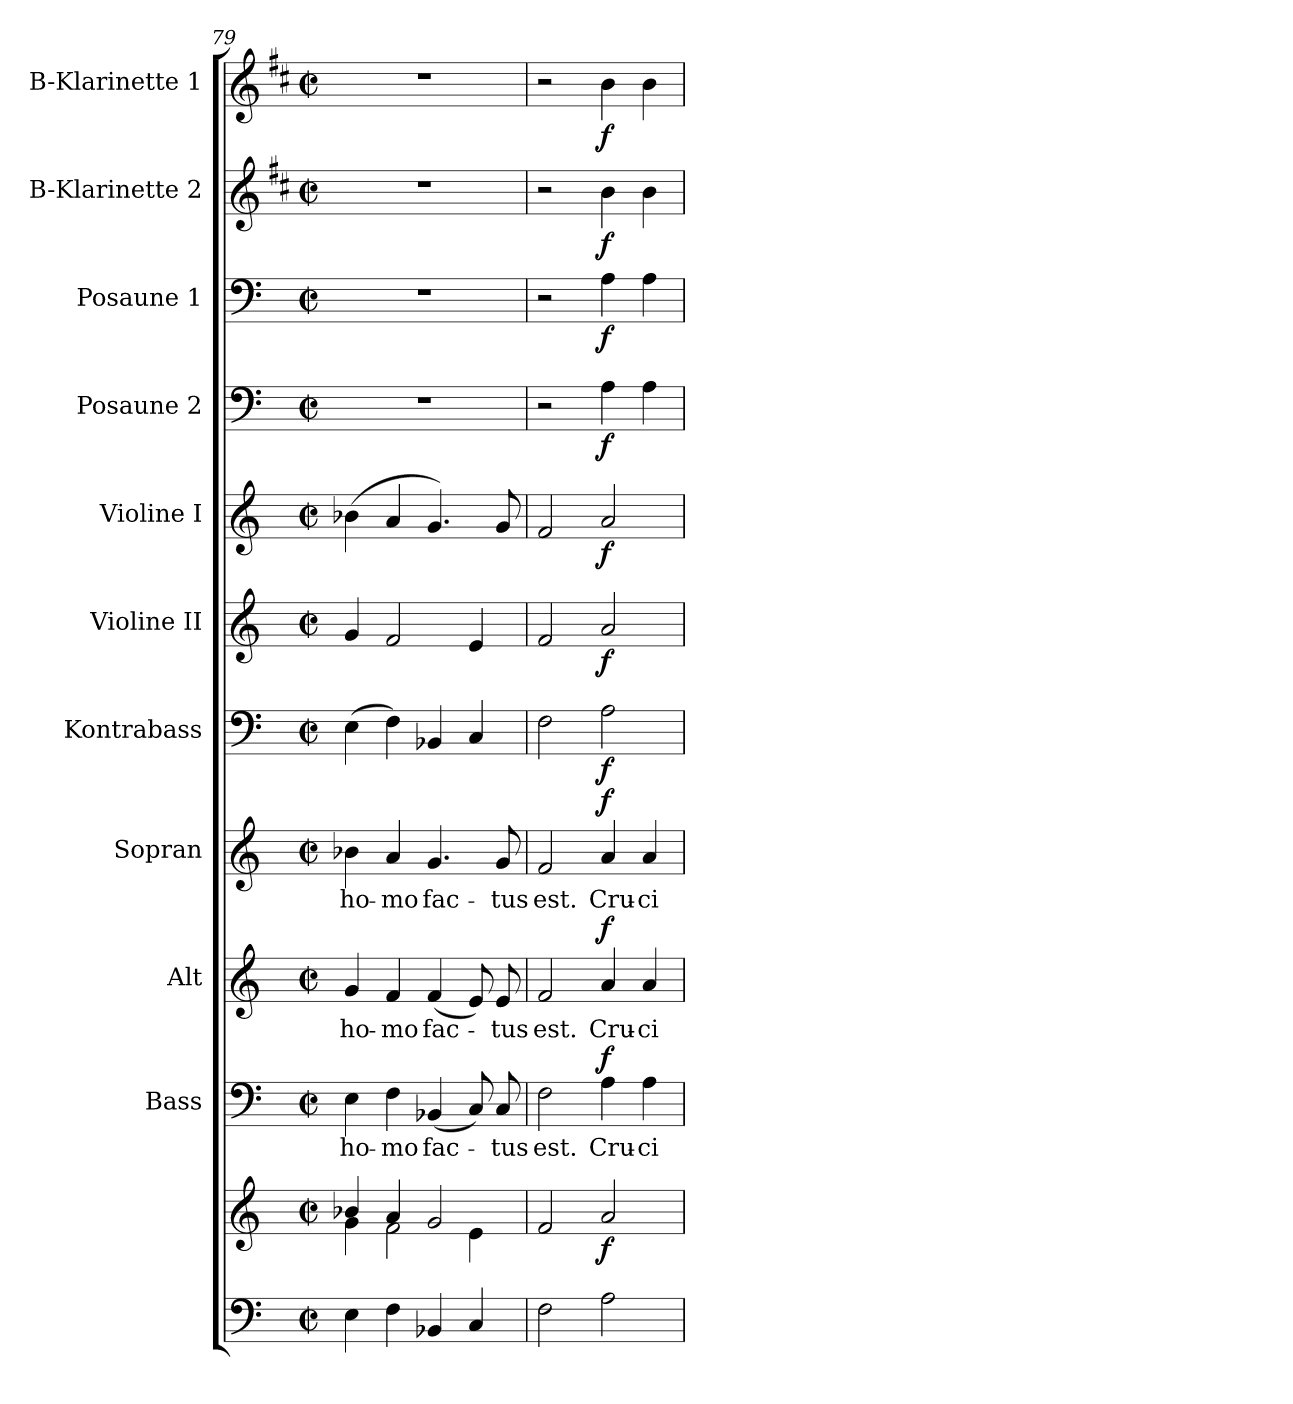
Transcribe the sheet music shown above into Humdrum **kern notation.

**kern	**kern	**dynam	**kern	**text	**dynam	**kern	**text	**dynam	**kern	**text	**dynam	**kern	**dynam	**kern	**dynam	**kern	**dynam	**kern	**dynam	**kern	**dynam	**kern	**dynam	**kern	**dynam
*part11	*part11	*part11	*part10	*part10	*part10	*part9	*part9	*part9	*part8	*part8	*part8	*part7	*part7	*part6	*part6	*part5	*part5	*part4	*part4	*part3	*part3	*part2	*part2	*part1	*part1
*staff12	*staff11	*staff11/12	*staff10	*staff10	*staff10	*staff9	*staff9	*staff9	*staff8	*staff8	*staff8	*staff7	*staff7	*staff6	*staff6	*staff5	*staff5	*staff4	*staff4	*staff3	*staff3	*staff2	*staff2	*staff1	*staff1
*	*	*	*I"Bass	*	*	*I"Alt	*	*	*I"Sopran	*	*	*I"Kontrabass	*	*I"Violine II	*	*I"Violine I	*	*I"Posaune 2	*	*I"Posaune 1	*	*I"B-Klarinette 2	*	*I"B-Klarinette 1	*
*	*	*	*I'B.	*	*	*I'A.	*	*	*I'S.	*	*	*I'Kb.	*	*I'Vl. II	*	*I'Vl. I	*	*I'Pos. 2	*	*I'Pos. 1	*	*I'B Kl. 2	*	*I'B Kl. 1	*
*clefF4	*clefG2	*	*clefF4	*	*	*clefG2	*	*	*clefG2	*	*	*clefF4	*	*clefG2	*	*clefG2	*	*clefF4	*	*clefF4	*	*clefG2	*	*clefG2	*
*	*	*	*	*	*	*	*	*	*	*	*	*ITrd7c12	*	*	*	*	*	*	*	*	*	*ITrd1c2	*	*ITrd1c2	*
*k[]	*k[]	*	*k[]	*	*	*k[]	*	*	*k[]	*	*	*k[]	*	*k[]	*	*k[]	*	*k[]	*	*k[]	*	*k[]	*	*k[]	*
*C:	*C:	*	*C:	*	*	*C:	*	*	*C:	*	*	*C:	*	*C:	*	*C:	*	*C:	*	*C:	*	*C:	*	*C:	*
*M2/2	*M2/2	*	*M2/2	*	*	*M2/2	*	*	*M2/2	*	*	*M2/2	*	*M2/2	*	*M2/2	*	*M2/2	*	*M2/2	*	*M2/2	*	*M2/2	*
*met(c|)	*met(c|)	*	*met(c|)	*	*	*met(c|)	*	*	*met(c|)	*	*	*met(c|)	*	*met(c|)	*	*met(c|)	*	*met(c|)	*	*met(c|)	*	*met(c|)	*	*met(c|)	*
=79	=79	=79	=79	=79	=79	=79	=79	=79	=79	=79	=79	=79	=79	=79	=79	=79	=79	=79	=79	=79	=79	=79	=79	=79	=79
*	*^	*	*	*	*	*	*	*	*	*	*	*	*	*	*	*	*	*	*	*	*	*	*	*	*
!	!	!	!	!	!LO:LY:b	!	!	!LO:LY:b	!	!	!LO:LY:b	!	!	!	!	!	!	!	!	!	!	!	!	!	!	!
4E\	4b-X/	4g\	.	4E\	ho-	.	4g/	ho-	.	4b-X\	ho-	.	(>4EE\	.	4g/	.	(>4b-X\	.	1r	.	1r	.	1r	.	1r	.
!	!	!	!	!	!LO:LY:b	!	!	!LO:LY:b	!	!	!LO:LY:b	!	!	!	!	!	!	!	!	!	!	!	!	!	!	!
4F\	4a/	2f\	.	4F\	-mo	.	4f/	-mo	.	4a/	-mo	.	4FF\)	.	2f/	.	4a/	.	.	.	.	.	.	.	.	.
!	!	!	!	!	!LO:LY:b	!	!	!LO:LY:b	!	!	!LO:LY:b	!	!	!	!	!	!	!	!	!	!	!	!	!	!	!
4BB-X/	2g/	.	.	(<4BB-X/	fac-	.	(<4f/	fac-	.	4.g/	fac-	.	4BBB-X/	.	.	.	4.g/)	.	.	.	.	.	.	.	.	.
4C/	.	4e\	.	8C/)	.	.	8e/)	.	.	.	.	.	4CC/	.	4e/	.	.	.	.	.	.	.	.	.	.	.
!	!	!	!	!	!LO:LY:b	!	!	!LO:LY:b	!	!	!LO:LY:b	!	!	!	!	!	!	!	!	!	!	!	!	!	!	!
.	.	.	.	8C/	-tus	.	8e/	-tus	.	8g/	-tus	.	.	.	.	.	8g/	.	.	.	.	.	.	.	.	.
*	*v	*v	*	*	*	*	*	*	*	*	*	*	*	*	*	*	*	*	*	*	*	*	*	*	*	*
=80	=80	=80	=80	=80	=80	=80	=80	=80	=80	=80	=80	=80	=80	=80	=80	=80	=80	=80	=80	=80	=80	=80	=80	=80	=80
!	!	!	!	!LO:LY:b	!	!	!LO:LY:b	!	!	!LO:LY:b	!	!	!	!	!	!	!	!	!	!	!	!	!	!	!
2F\	2f/	.	2F\	est.	.	2f/	est.	.	2f/	est.	.	2FF\	.	2f/	.	2f/	.	2r	.	2r	.	2r	.	2r	.
!	!	!LO:DY:b	!	!LO:LY:b	!LO:DY:a	!	!LO:LY:b	!LO:DY:a	!	!LO:LY:b	!LO:DY:a	!	!LO:DY:b	!	!LO:DY:b	!	!LO:DY:b	!	!LO:DY:b	!	!LO:DY:b	!	!LO:DY:b	!	!LO:DY:b
2A\	2a/	f	4A\	Cru-	f	4a/	Cru-	f	4a/	Cru-	f	2AA\	f	2a/	f	2a/	f	4A\	f	4A\	f	4a\	f	4a\	f
!	!	!	!	!LO:LY:b	!	!	!LO:LY:b	!	!	!LO:LY:b	!	!	!	!	!	!	!	!	!	!	!	!	!	!	!
.	.	.	4A\	-ci-	.	4a/	-ci-	.	4a/	-ci-	.	.	.	.	.	.	.	4A\	.	4A\	.	4a\	.	4a\	.
=	=	=	=	=	=	=	=	=	=	=	=	=	=	=	=	=	=	=	=	=	=	=	=	=	=
*-	*-	*-	*-	*-	*-	*-	*-	*-	*-	*-	*-	*-	*-	*-	*-	*-	*-	*-	*-	*-	*-	*-	*-	*-	*-
